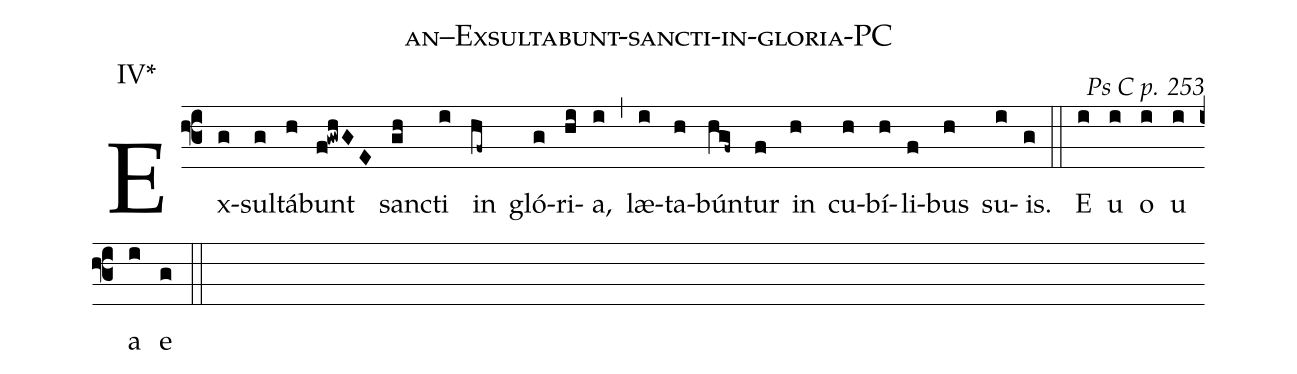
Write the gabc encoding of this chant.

name: an--Exsultabunt-sancti-in-gloria-PC;
commentary: Ps C p. 253;
annotation: IV*;
%%
(f3) Ex(g)sul(g)tá(h)bunt(f!gwhGE) san(gh)cti(i) in(hf~) gló(g)ri(hi)a,(i) (,) læ(i)ta(h)bún(hgf~)tur(f) in(h) cu(h)bí(h)li(f)bus(h) su(i)is.(g) (::) E(i) u(i) o(i) u(i) a(i) e(g) (::)
